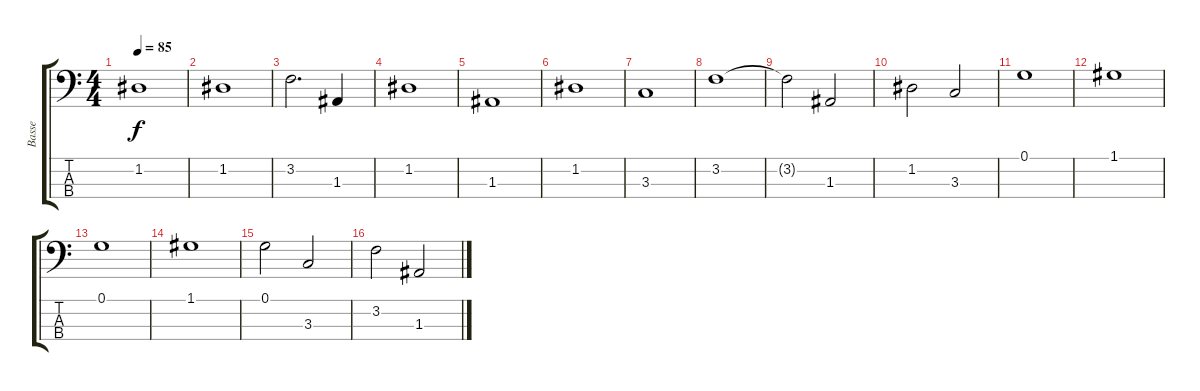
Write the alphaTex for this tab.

\track ("Basse" "Basse") {instrument electricbassfinger}
\staff {score tabs}
\tuning (G2 D2 A1 E1) {hide}
\ts (4 4)
\tempo 85
\clef f4
\ks c
1.2.1{dy f} |
1.2.1 |
3.2.2{d} 1.3.4 |
1.2.1 |
1.3.1 |
1.2.1 |
3.3.1 |
3.2.1 |
3.2{t}.2 1.3.2 |
1.2.2 3.3.2 |
0.1.1 |
1.1.1 |
0.1.1 |
1.1.1 |
0.1.2 3.3.2 |
3.2.2 1.3.2
